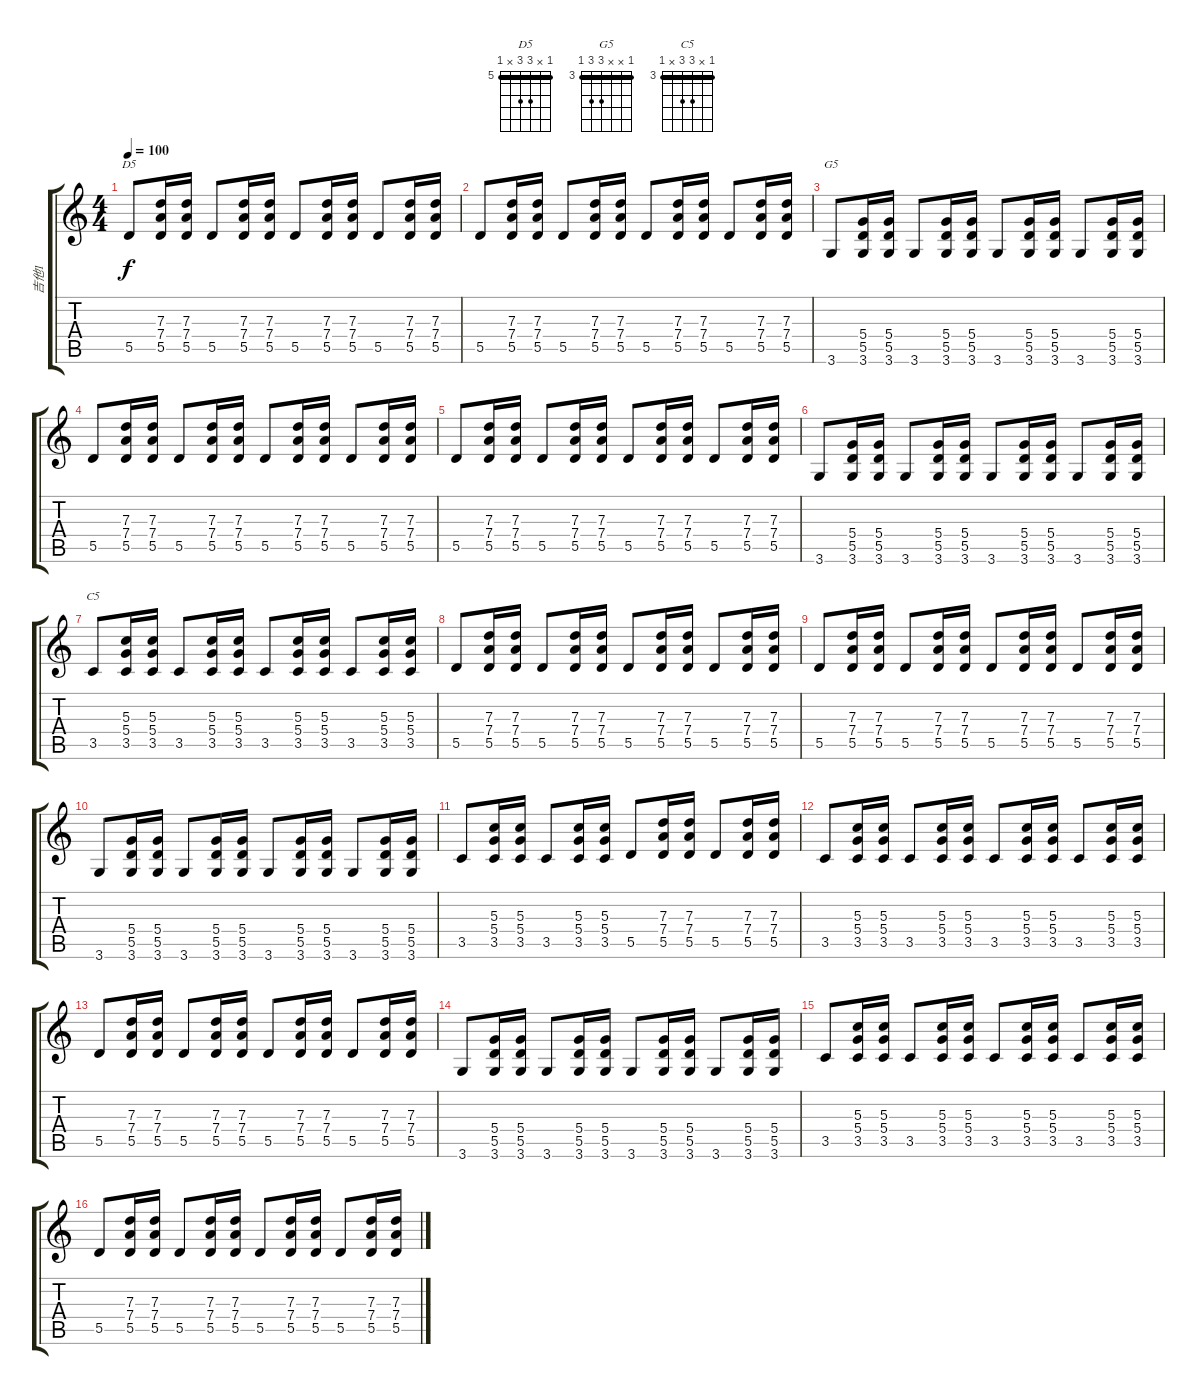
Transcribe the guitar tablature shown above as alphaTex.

\track ("吉他1" "吉他1") {instrument distortionguitar}
\staff {score tabs}
\tuning (E4 B3 G3 D3 A2 E2) {hide}
\chord ("D5" 5 x 7 7 x 5) {firstfret 5 barre 5}
\chord ("G5" 3 x x 5 5 3) {firstfret 3 barre 3}
\chord ("C5" 3 x 5 5 x 3) {firstfret 3 barre 3}
\ts (4 4)
\tempo 100
\clef g2
\ks c
5.5.8{ch "D5" dy f} (7.3 7.4 5.5).16 (7.3 7.4 5.5).16 5.5.8 (7.3 7.4 5.5).16 (7.3 7.4 5.5).16 5.5.8 (7.3 7.4 5.5).16 (7.3 7.4 5.5).16 5.5.8 (7.3 7.4 5.5).16 (7.3 7.4 5.5).16 |
5.5.8 (7.3 7.4 5.5).16 (7.3 7.4 5.5).16 5.5.8 (7.3 7.4 5.5).16 (7.3 7.4 5.5).16 5.5.8 (7.3 7.4 5.5).16 (7.3 7.4 5.5).16 5.5.8 (7.3 7.4 5.5).16 (7.3 7.4 5.5).16 |
3.6.8{ch "G5"} (5.4 5.5 3.6).16 (5.4 5.5 3.6).16 3.6.8 (5.4 5.5 3.6).16 (5.4 5.5 3.6).16 3.6.8 (5.4 5.5 3.6).16 (5.4 5.5 3.6).16 3.6.8 (5.4 5.5 3.6).16 (5.4 5.5 3.6).16 |
5.5.8 (7.3 7.4 5.5).16 (7.3 7.4 5.5).16 5.5.8 (7.3 7.4 5.5).16 (7.3 7.4 5.5).16 5.5.8 (7.3 7.4 5.5).16 (7.3 7.4 5.5).16 5.5.8 (7.3 7.4 5.5).16 (7.3 7.4 5.5).16 |
5.5.8 (7.3 7.4 5.5).16 (7.3 7.4 5.5).16 5.5.8 (7.3 7.4 5.5).16 (7.3 7.4 5.5).16 5.5.8 (7.3 7.4 5.5).16 (7.3 7.4 5.5).16 5.5.8 (7.3 7.4 5.5).16 (7.3 7.4 5.5).16 |
3.6.8 (5.4 5.5 3.6).16 (5.4 5.5 3.6).16 3.6.8 (5.4 5.5 3.6).16 (5.4 5.5 3.6).16 3.6.8 (5.4 5.5 3.6).16 (5.4 5.5 3.6).16 3.6.8 (5.4 5.5 3.6).16 (5.4 5.5 3.6).16 |
3.5.8{ch "C5"} (5.3 5.4 3.5).16 (5.3 5.4 3.5).16 3.5.8 (5.3 5.4 3.5).16 (5.3 5.4 3.5).16 3.5.8 (5.3 5.4 3.5).16 (5.3 5.4 3.5).16 3.5.8 (5.3 5.4 3.5).16 (5.3 5.4 3.5).16 |
5.5.8 (7.3 7.4 5.5).16 (7.3 7.4 5.5).16 5.5.8 (7.3 7.4 5.5).16 (7.3 7.4 5.5).16 5.5.8 (7.3 7.4 5.5).16 (7.3 7.4 5.5).16 5.5.8 (7.3 7.4 5.5).16 (7.3 7.4 5.5).16 |
5.5.8 (7.3 7.4 5.5).16 (7.3 7.4 5.5).16 5.5.8 (7.3 7.4 5.5).16 (7.3 7.4 5.5).16 5.5.8 (7.3 7.4 5.5).16 (7.3 7.4 5.5).16 5.5.8 (7.3 7.4 5.5).16 (7.3 7.4 5.5).16 |
3.6.8 (5.4 5.5 3.6).16 (5.4 5.5 3.6).16 3.6.8 (5.4 5.5 3.6).16 (5.4 5.5 3.6).16 3.6.8 (5.4 5.5 3.6).16 (5.4 5.5 3.6).16 3.6.8 (5.4 5.5 3.6).16 (5.4 5.5 3.6).16 |
3.5.8 (5.3 5.4 3.5).16 (5.3 5.4 3.5).16 3.5.8 (5.3 5.4 3.5).16 (5.3 5.4 3.5).16 5.5.8 (7.3 7.4 5.5).16 (7.3 7.4 5.5).16 5.5.8 (7.3 7.4 5.5).16 (7.3 7.4 5.5).16 |
3.5.8 (5.3 5.4 3.5).16 (5.3 5.4 3.5).16 3.5.8 (5.3 5.4 3.5).16 (5.3 5.4 3.5).16 3.5.8 (5.3 5.4 3.5).16 (5.3 5.4 3.5).16 3.5.8 (5.3 5.4 3.5).16 (5.3 5.4 3.5).16 |
5.5.8 (7.3 7.4 5.5).16 (7.3 7.4 5.5).16 5.5.8 (7.3 7.4 5.5).16 (7.3 7.4 5.5).16 5.5.8 (7.3 7.4 5.5).16 (7.3 7.4 5.5).16 5.5.8 (7.3 7.4 5.5).16 (7.3 7.4 5.5).16 |
3.6.8 (5.4 5.5 3.6).16 (5.4 5.5 3.6).16 3.6.8 (5.4 5.5 3.6).16 (5.4 5.5 3.6).16 3.6.8 (5.4 5.5 3.6).16 (5.4 5.5 3.6).16 3.6.8 (5.4 5.5 3.6).16 (5.4 5.5 3.6).16 |
3.5.8 (5.3 5.4 3.5).16 (5.3 5.4 3.5).16 3.5.8 (5.3 5.4 3.5).16 (5.3 5.4 3.5).16 3.5.8 (5.3 5.4 3.5).16 (5.3 5.4 3.5).16 3.5.8 (5.3 5.4 3.5).16 (5.3 5.4 3.5).16 |
5.5.8 (7.3 7.4 5.5).16 (7.3 7.4 5.5).16 5.5.8 (7.3 7.4 5.5).16 (7.3 7.4 5.5).16 5.5.8 (7.3 7.4 5.5).16 (7.3 7.4 5.5).16 5.5.8 (7.3 7.4 5.5).16 (7.3 7.4 5.5).16
